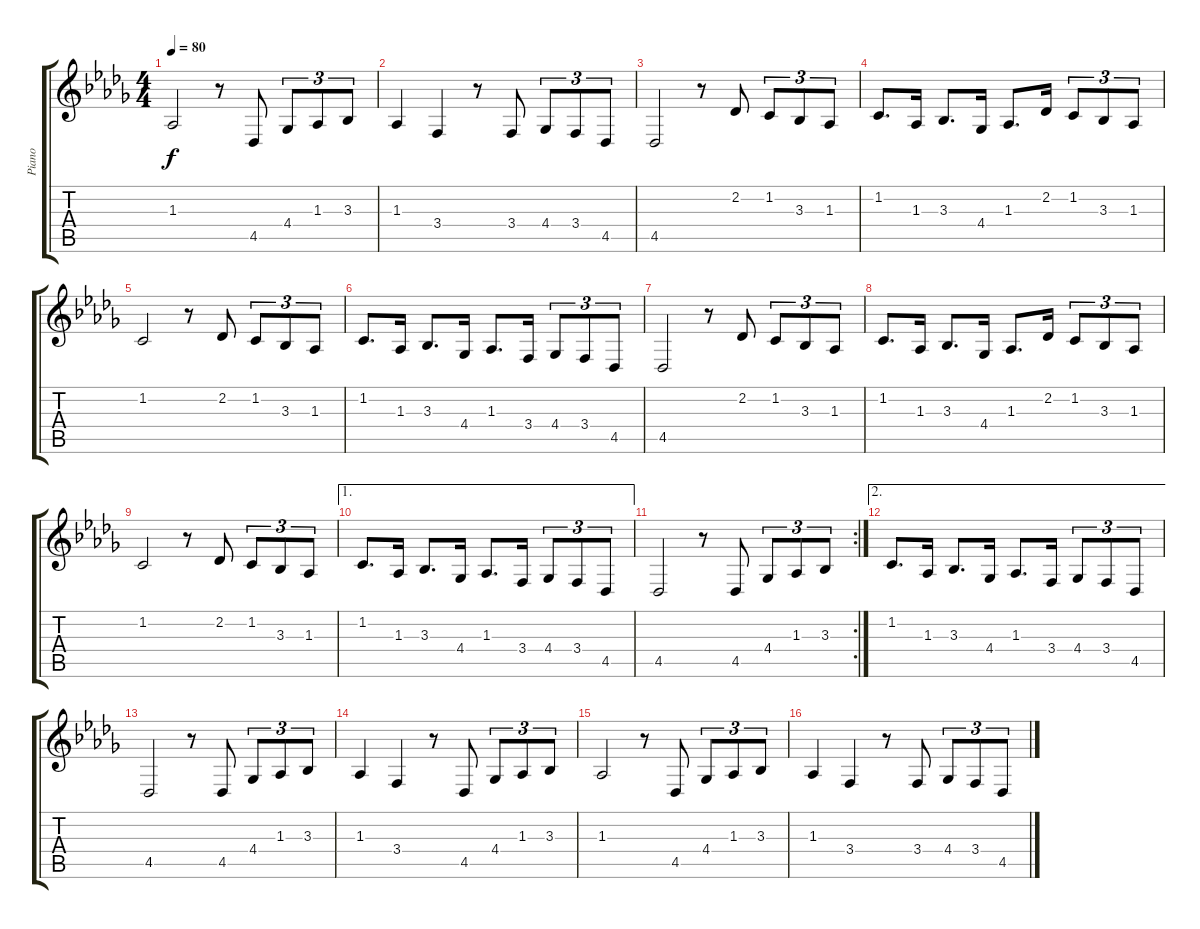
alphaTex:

\track ("Piano" "Piano") {instrument electricgrandpiano}
\staff {score tabs}
\tuning (E4 B3 G3 D3 A2 E2) {hide}
\ts (4 4)
\tempo 80
\clef g2
\ks db
1.3.2{dy f} r.8 4.5.8 4.4.8{tu (3 2)} 1.3.8{tu (3 2)} 3.3.8{tu (3 2)} |
1.3.4 3.4.4 r.8 3.4.8 4.4.8{tu (3 2)} 3.4.8{tu (3 2)} 4.5.8{tu (3 2)} |
4.5.2 r.8 2.2.8 1.2.8{tu (3 2)} 3.3.8{tu (3 2)} 1.3.8{tu (3 2)} |
1.2.8{d} 1.3.16 3.3.8{d} 4.4.16 1.3.8{d} 2.2.16 1.2.8{tu (3 2)} 3.3.8{tu (3 2)} 1.3.8{tu (3 2)} |
1.2.2 r.8 2.2.8 1.2.8{tu (3 2)} 3.3.8{tu (3 2)} 1.3.8{tu (3 2)} |
1.2.8{d} 1.3.16 3.3.8{d} 4.4.16 1.3.8{d} 3.4.16 4.4.8{tu (3 2)} 3.4.8{tu (3 2)} 4.5.8{tu (3 2)} |
4.5.2 r.8 2.2.8 1.2.8{tu (3 2)} 3.3.8{tu (3 2)} 1.3.8{tu (3 2)} |
1.2.8{d} 1.3.16 3.3.8{d} 4.4.16 1.3.8{d} 2.2.16 1.2.8{tu (3 2)} 3.3.8{tu (3 2)} 1.3.8{tu (3 2)} |
1.2.2 r.8 2.2.8 1.2.8{tu (3 2)} 3.3.8{tu (3 2)} 1.3.8{tu (3 2)} |
\ae 1
1.2.8{d} 1.3.16 3.3.8{d} 4.4.16 1.3.8{d} 3.4.16 4.4.8{tu (3 2)} 3.4.8{tu (3 2)} 4.5.8{tu (3 2)} |
\rc 2
4.5.2 r.8 4.5.8 4.4.8{tu (3 2)} 1.3.8{tu (3 2)} 3.3.8{tu (3 2)} |
\ae 2
1.2.8{d} 1.3.16 3.3.8{d} 4.4.16 1.3.8{d} 3.4.16 4.4.8{tu (3 2)} 3.4.8{tu (3 2)} 4.5.8{tu (3 2)} |
4.5.2 r.8 4.5.8 4.4.8{tu (3 2)} 1.3.8{tu (3 2)} 3.3.8{tu (3 2)} |
1.3.4 3.4.4 r.8 4.5.8 4.4.8{tu (3 2)} 1.3.8{tu (3 2)} 3.3.8{tu (3 2)} |
1.3.2 r.8 4.5.8 4.4.8{tu (3 2)} 1.3.8{tu (3 2)} 3.3.8{tu (3 2)} |
1.3.4 3.4.4 r.8 3.4.8 4.4.8{tu (3 2)} 3.4.8{tu (3 2)} 4.5.8{tu (3 2)}
